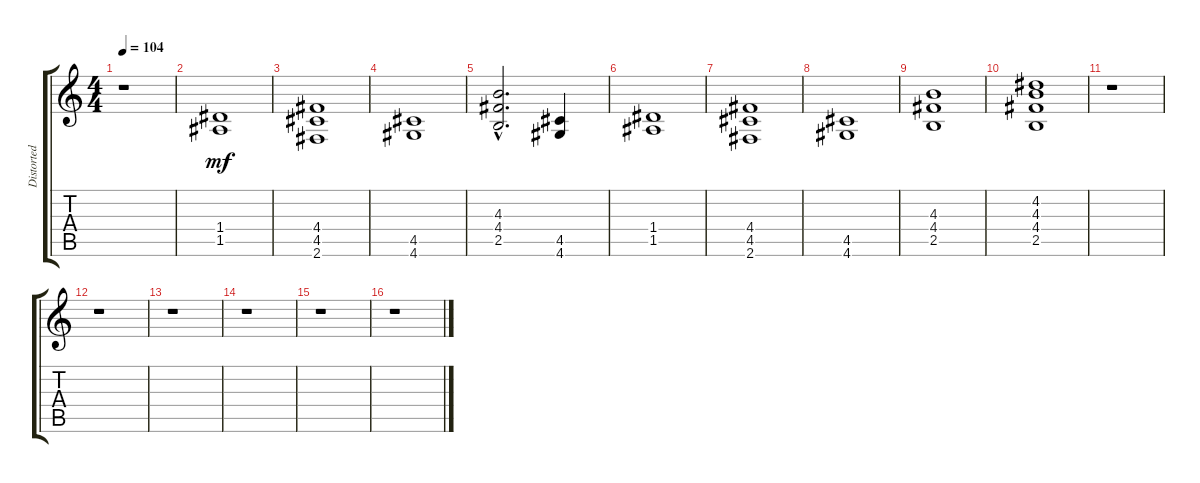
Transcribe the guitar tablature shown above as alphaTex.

\track ("Distorted" "Distorted") {instrument distortionguitar}
\staff {score tabs}
\tuning (E4 B3 G3 D3 A2 E2) {hide}
\ts (4 4)
\tempo 104
\clef g2
\ks c
r.1{dy mf} |
(1.4 1.5).1 |
(4.4 4.5 2.6).1 |
(4.5 4.6).1 |
(4.3{hac} 4.4{hac} 2.5{hac}).2{d} (4.5 4.6).4 |
(1.4 1.5).1 |
(4.4 4.5 2.6).1 |
(4.5 4.6).1 |
(4.3 4.4 2.5).1 |
(4.2 4.3 4.4 2.5).1 |
r.1 |
r.1 |
r.1 |
r.1 |
r.1 |
r.1
